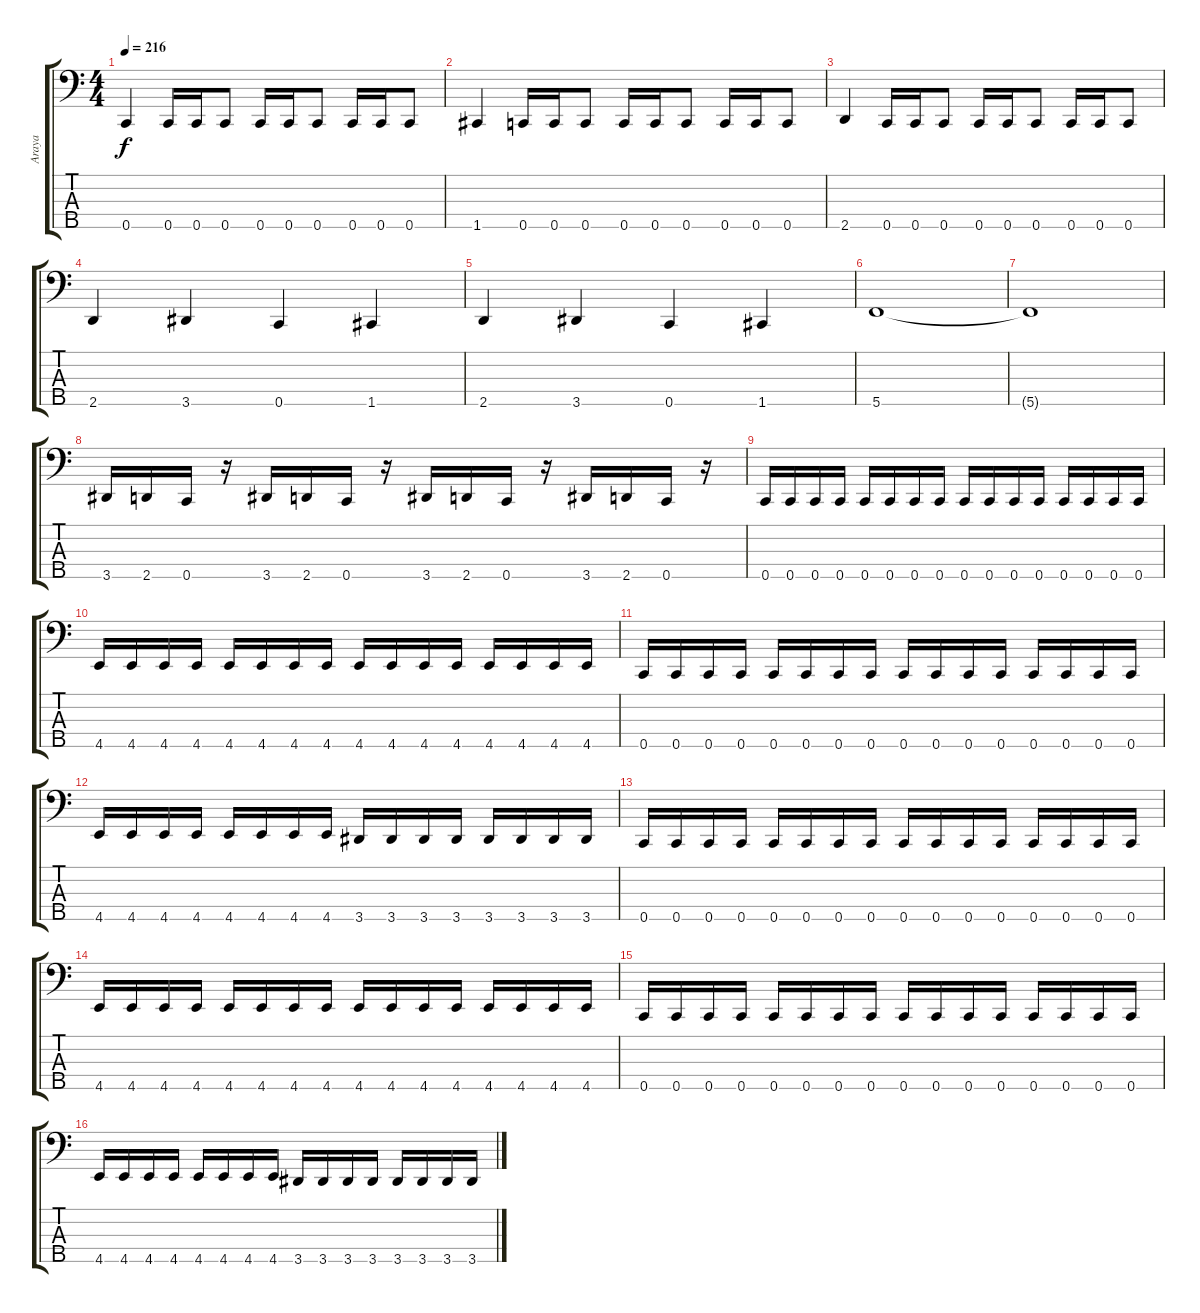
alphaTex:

\track ("Araya" "Araya") {instrument electricbasspick}
\staff {score tabs}
\tuning (Ab2 Eb2 Bb1 F1 C1) {hide}
\ts (4 4)
\tempo 216
\clef f4
\ks c
0.5.4{dy f} 0.5.16 0.5.16 0.5.8 0.5.16 0.5.16 0.5.8 0.5.16 0.5.16 0.5.8 |
1.5.4 0.5.16 0.5.16 0.5.8 0.5.16 0.5.16 0.5.8 0.5.16 0.5.16 0.5.8 |
2.5.4 0.5.16 0.5.16 0.5.8 0.5.16 0.5.16 0.5.8 0.5.16 0.5.16 0.5.8 |
2.5.4 3.5.4 0.5.4 1.5.4 |
2.5.4 3.5.4 0.5.4 1.5.4 |
5.5.1 |
5.5{t}.1 |
3.5.16 2.5.16 0.5.16 r.16 3.5.16 2.5.16 0.5.16 r.16 3.5.16 2.5.16 0.5.16 r.16 3.5.16 2.5.16 0.5.16 r.16 |
0.5.16 0.5.16 0.5.16 0.5.16 0.5.16 0.5.16 0.5.16 0.5.16 0.5.16 0.5.16 0.5.16 0.5.16 0.5.16 0.5.16 0.5.16 0.5.16 |
4.5.16 4.5.16 4.5.16 4.5.16 4.5.16 4.5.16 4.5.16 4.5.16 4.5.16 4.5.16 4.5.16 4.5.16 4.5.16 4.5.16 4.5.16 4.5.16 |
0.5.16 0.5.16 0.5.16 0.5.16 0.5.16 0.5.16 0.5.16 0.5.16 0.5.16 0.5.16 0.5.16 0.5.16 0.5.16 0.5.16 0.5.16 0.5.16 |
4.5.16 4.5.16 4.5.16 4.5.16 4.5.16 4.5.16 4.5.16 4.5.16 3.5.16 3.5.16 3.5.16 3.5.16 3.5.16 3.5.16 3.5.16 3.5.16 |
0.5.16 0.5.16 0.5.16 0.5.16 0.5.16 0.5.16 0.5.16 0.5.16 0.5.16 0.5.16 0.5.16 0.5.16 0.5.16 0.5.16 0.5.16 0.5.16 |
4.5.16 4.5.16 4.5.16 4.5.16 4.5.16 4.5.16 4.5.16 4.5.16 4.5.16 4.5.16 4.5.16 4.5.16 4.5.16 4.5.16 4.5.16 4.5.16 |
0.5.16 0.5.16 0.5.16 0.5.16 0.5.16 0.5.16 0.5.16 0.5.16 0.5.16 0.5.16 0.5.16 0.5.16 0.5.16 0.5.16 0.5.16 0.5.16 |
4.5.16 4.5.16 4.5.16 4.5.16 4.5.16 4.5.16 4.5.16 4.5.16 3.5.16 3.5.16 3.5.16 3.5.16 3.5.16 3.5.16 3.5.16 3.5.16
